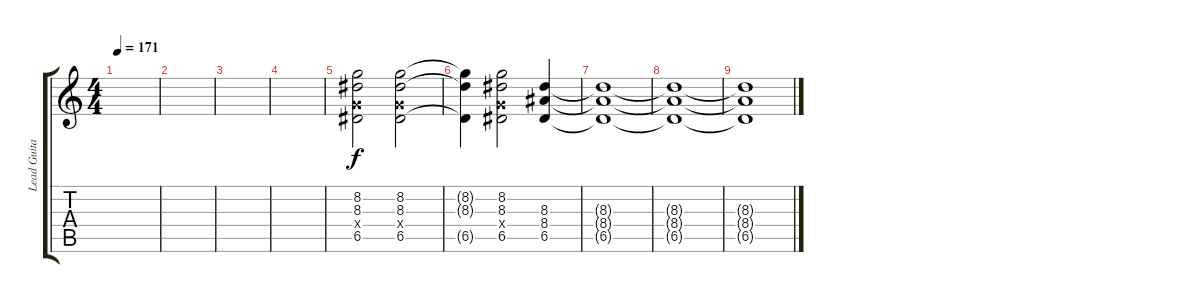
\track ("Lead Guitar (Clean)" "Lead Guita") {instrument electricguitarclean}
\staff {score tabs}
\tuning (E4 B3 G3 D3 A2 D2) {hide}
\ts (4 4)
\tempo 171
\clef g2
\ks c
|
|
|
|
(8.2 8.3 5.4{x} 6.5).2 (8.2 8.3 5.4{x} 6.5).2 |
(8.2{t} 8.3{t} 6.5{t}).4 (8.2 8.3 5.4{x} 6.5).2 (8.3 8.4 6.5).4 |
(8.3{t} 8.4{t} 6.5{t}).1 |
(8.3{t} 8.4{t} 6.5{t}).1 |
(8.3{t} 8.4{t} 6.5{t}).1
